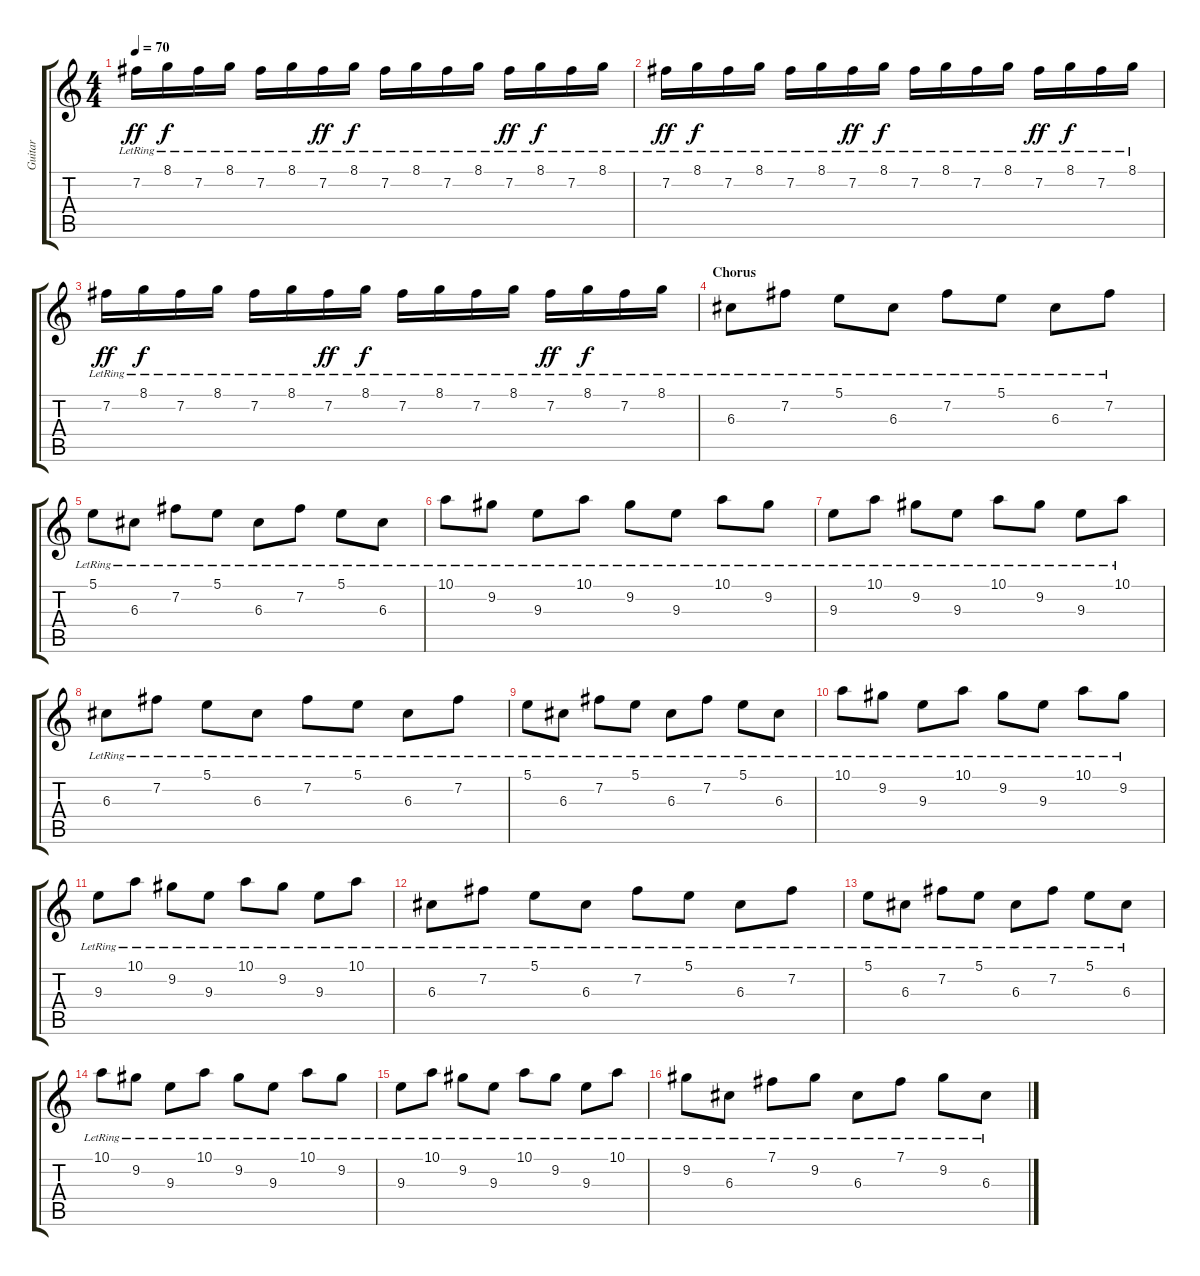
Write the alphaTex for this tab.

\track ("Guitar" "Guitar") {instrument electricguitarjazz}
\staff {score tabs}
\tuning (B3 B3 G3 D3 A2 E2) {hide}
\ts (4 4)
\tempo 70
\clef g2
\ks c
7.2{lr}.16{dy ff} 8.1{lr}.16{dy f} 7.2{lr}.16 8.1{lr}.16 7.2{lr}.16 8.1{lr}.16 7.2{lr}.16{dy ff} 8.1{lr}.16{dy f} 7.2{lr}.16 8.1{lr}.16 7.2{lr}.16 8.1{lr}.16 7.2{lr}.16{dy ff} 8.1{lr}.16{dy f} 7.2{lr}.16 8.1{lr}.16 |
7.2{lr}.16{dy ff} 8.1{lr}.16{dy f} 7.2{lr}.16 8.1{lr}.16 7.2{lr}.16 8.1{lr}.16 7.2{lr}.16{dy ff} 8.1{lr}.16{dy f} 7.2{lr}.16 8.1{lr}.16 7.2{lr}.16 8.1{lr}.16 7.2{lr}.16{dy ff} 8.1{lr}.16{dy f} 7.2{lr}.16 8.1{lr}.16 |
7.2{lr}.16{dy ff} 8.1{lr}.16{dy f} 7.2{lr}.16 8.1{lr}.16 7.2{lr}.16 8.1{lr}.16 7.2{lr}.16{dy ff} 8.1{lr}.16{dy f} 7.2{lr}.16 8.1{lr}.16 7.2{lr}.16 8.1{lr}.16 7.2{lr}.16{dy ff} 8.1{lr}.16{dy f} 7.2{lr}.16 8.1{lr}.16 |
\section ("" "Chorus")
6.3{lr}.8 7.2{lr}.8 5.1{lr}.8 6.3{lr}.8 7.2{lr}.8 5.1{lr}.8 6.3{lr}.8 7.2{lr}.8 |
5.1{lr}.8 6.3{lr}.8 7.2{lr}.8 5.1{lr}.8 6.3{lr}.8 7.2{lr}.8 5.1{lr}.8 6.3{lr}.8 |
10.1{lr}.8 9.2{lr}.8 9.3{lr}.8 10.1{lr}.8 9.2{lr}.8 9.3{lr}.8 10.1{lr}.8 9.2{lr}.8 |
9.3{lr}.8 10.1{lr}.8 9.2{lr}.8 9.3{lr}.8 10.1{lr}.8 9.2{lr}.8 9.3{lr}.8 10.1{lr}.8 |
6.3{lr}.8 7.2{lr}.8 5.1{lr}.8 6.3{lr}.8 7.2{lr}.8 5.1{lr}.8 6.3{lr}.8 7.2{lr}.8 |
5.1{lr}.8 6.3{lr}.8 7.2{lr}.8 5.1{lr}.8 6.3{lr}.8 7.2{lr}.8 5.1{lr}.8 6.3{lr}.8 |
10.1{lr}.8 9.2{lr}.8 9.3{lr}.8 10.1{lr}.8 9.2{lr}.8 9.3{lr}.8 10.1{lr}.8 9.2{lr}.8 |
9.3{lr}.8 10.1{lr}.8 9.2{lr}.8 9.3{lr}.8 10.1{lr}.8 9.2{lr}.8 9.3{lr}.8 10.1{lr}.8 |
6.3{lr}.8 7.2{lr}.8 5.1{lr}.8 6.3{lr}.8 7.2{lr}.8 5.1{lr}.8 6.3{lr}.8 7.2{lr}.8 |
5.1{lr}.8 6.3{lr}.8 7.2{lr}.8 5.1{lr}.8 6.3{lr}.8 7.2{lr}.8 5.1{lr}.8 6.3{lr}.8 |
10.1{lr}.8 9.2{lr}.8 9.3{lr}.8 10.1{lr}.8 9.2{lr}.8 9.3{lr}.8 10.1{lr}.8 9.2{lr}.8 |
9.3{lr}.8 10.1{lr}.8 9.2{lr}.8 9.3{lr}.8 10.1{lr}.8 9.2{lr}.8 9.3{lr}.8 10.1{lr}.8 |
9.2{lr}.8 6.3{lr}.8 7.1{lr}.8 9.2{lr}.8 6.3{lr}.8 7.1{lr}.8 9.2{lr}.8 6.3{lr}.8
